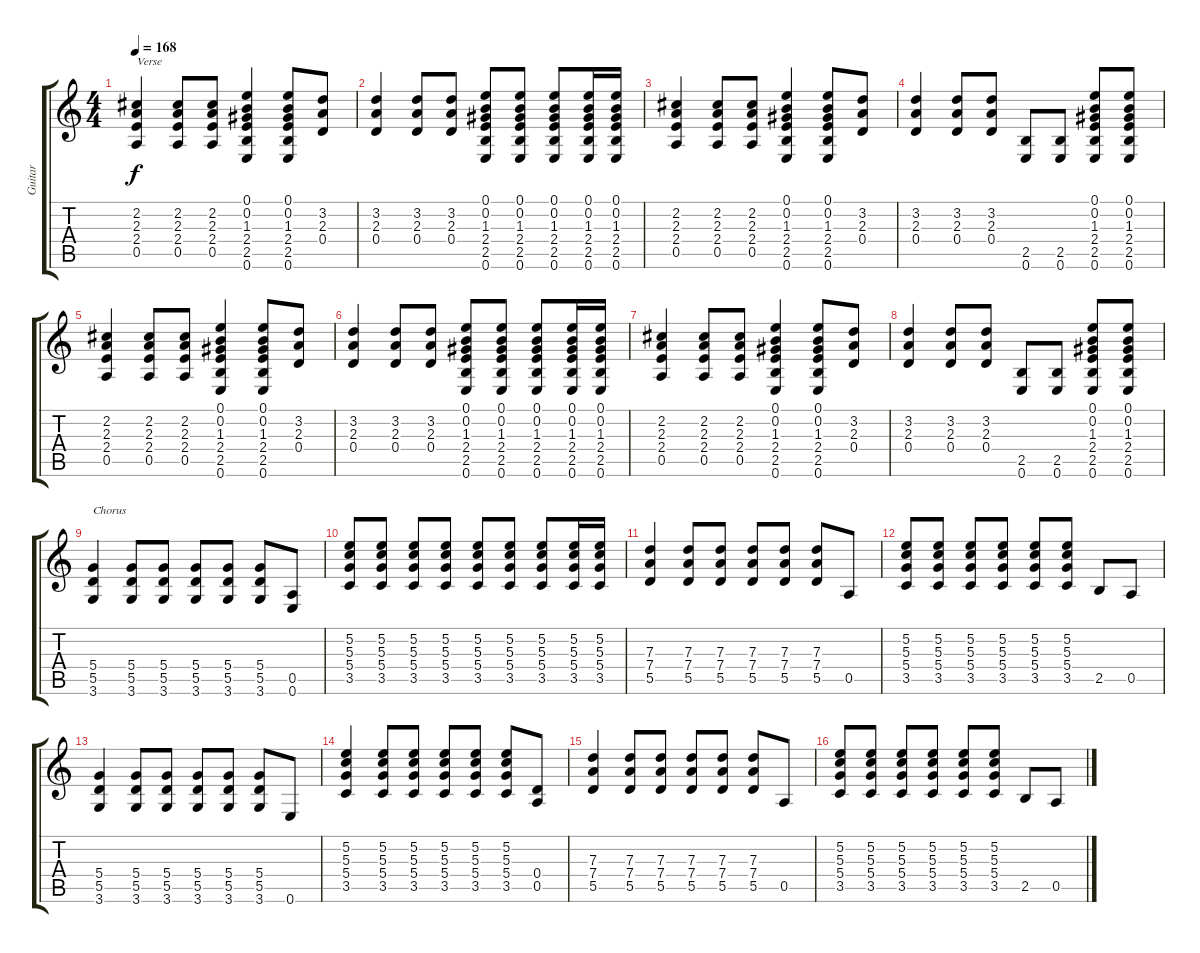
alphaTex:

\track ("Guitar " "Guitar ") {instrument distortionguitar}
\staff {score tabs}
\tuning (E4 B3 G3 D3 A2 E2) {hide}
\ts (4 4)
\tempo 168
\clef g2
\ks c
(2.2 2.3 2.4 0.5).4{txt "Verse" dy f} (2.2 2.3 2.4 0.5).8 (2.2 2.3 2.4 0.5).8 (0.1 0.2 1.3 2.4 2.5 0.6).4 (0.1 0.2 1.3 2.4 2.5 0.6).8 (3.2 2.3 0.4).8 |
(3.2 2.3 0.4).4 (3.2 2.3 0.4).8 (3.2 2.3 0.4).8 (0.1 0.2 1.3 2.4 2.5 0.6).8 (0.1 0.2 1.3 2.4 2.5 0.6).8 (0.1 0.2 1.3 2.4 2.5 0.6).8 (0.1 0.2 1.3 2.4 2.5 0.6).16 (0.1 0.2 1.3 2.4 2.5 0.6).16 |
(2.2 2.3 2.4 0.5).4 (2.2 2.3 2.4 0.5).8 (2.2 2.3 2.4 0.5).8 (0.1 0.2 1.3 2.4 2.5 0.6).4 (0.1 0.2 1.3 2.4 2.5 0.6).8 (3.2 2.3 0.4).8 |
(3.2 2.3 0.4).4 (3.2 2.3 0.4).8 (3.2 2.3 0.4).8 (2.5 0.6).8 (2.5 0.6).8 (0.1 0.2 1.3 2.4 2.5 0.6).8 (0.1 0.2 1.3 2.4 2.5 0.6).8 |
(2.2 2.3 2.4 0.5).4 (2.2 2.3 2.4 0.5).8 (2.2 2.3 2.4 0.5).8 (0.1 0.2 1.3 2.4 2.5 0.6).4 (0.1 0.2 1.3 2.4 2.5 0.6).8 (3.2 2.3 0.4).8 |
(3.2 2.3 0.4).4 (3.2 2.3 0.4).8 (3.2 2.3 0.4).8 (0.1 0.2 1.3 2.4 2.5 0.6).8 (0.1 0.2 1.3 2.4 2.5 0.6).8 (0.1 0.2 1.3 2.4 2.5 0.6).8 (0.1 0.2 1.3 2.4 2.5 0.6).16 (0.1 0.2 1.3 2.4 2.5 0.6).16 |
(2.2 2.3 2.4 0.5).4 (2.2 2.3 2.4 0.5).8 (2.2 2.3 2.4 0.5).8 (0.1 0.2 1.3 2.4 2.5 0.6).4 (0.1 0.2 1.3 2.4 2.5 0.6).8 (3.2 2.3 0.4).8 |
(3.2 2.3 0.4).4 (3.2 2.3 0.4).8 (3.2 2.3 0.4).8 (2.5 0.6).8 (2.5 0.6).8 (0.1 0.2 1.3 2.4 2.5 0.6).8 (0.1 0.2 1.3 2.4 2.5 0.6).8 |
(5.4 5.5 3.6).4{txt "Chorus"} (5.4 5.5 3.6).8 (5.4 5.5 3.6).8 (5.4 5.5 3.6).8 (5.4 5.5 3.6).8 (5.4 5.5 3.6).8 (0.5 0.6).8 |
(5.2 5.3 5.4 3.5).8 (5.2 5.3 5.4 3.5).8 (5.2 5.3 5.4 3.5).8 (5.2 5.3 5.4 3.5).8 (5.2 5.3 5.4 3.5).8 (5.2 5.3 5.4 3.5).8 (5.2 5.3 5.4 3.5).8 (5.2 5.3 5.4 3.5).16 (5.2 5.3 5.4 3.5).16 |
(7.3 7.4 5.5).4 (7.3 7.4 5.5).8 (7.3 7.4 5.5).8 (7.3 7.4 5.5).8 (7.3 7.4 5.5).8 (7.3 7.4 5.5).8 0.5.8 |
(5.2 5.3 5.4 3.5).8 (5.2 5.3 5.4 3.5).8 (5.2 5.3 5.4 3.5).8 (5.2 5.3 5.4 3.5).8 (5.2 5.3 5.4 3.5).8 (5.2 5.3 5.4 3.5).8 2.5.8 0.5.8 |
(5.4 5.5 3.6).4 (5.4 5.5 3.6).8 (5.4 5.5 3.6).8 (5.4 5.5 3.6).8 (5.4 5.5 3.6).8 (5.4 5.5 3.6).8 0.6.8 |
(5.2 5.3 5.4 3.5).4 (5.2 5.3 5.4 3.5).8 (5.2 5.3 5.4 3.5).8 (5.2 5.3 5.4 3.5).8 (5.2 5.3 5.4 3.5).8 (5.2 5.3 5.4 3.5).8 (0.4 0.5).8 |
(7.3 7.4 5.5).4 (7.3 7.4 5.5).8 (7.3 7.4 5.5).8 (7.3 7.4 5.5).8 (7.3 7.4 5.5).8 (7.3 7.4 5.5).8 0.5.8 |
(5.2 5.3 5.4 3.5).8 (5.2 5.3 5.4 3.5).8 (5.2 5.3 5.4 3.5).8 (5.2 5.3 5.4 3.5).8 (5.2 5.3 5.4 3.5).8 (5.2 5.3 5.4 3.5).8 2.5.8 0.5.8
